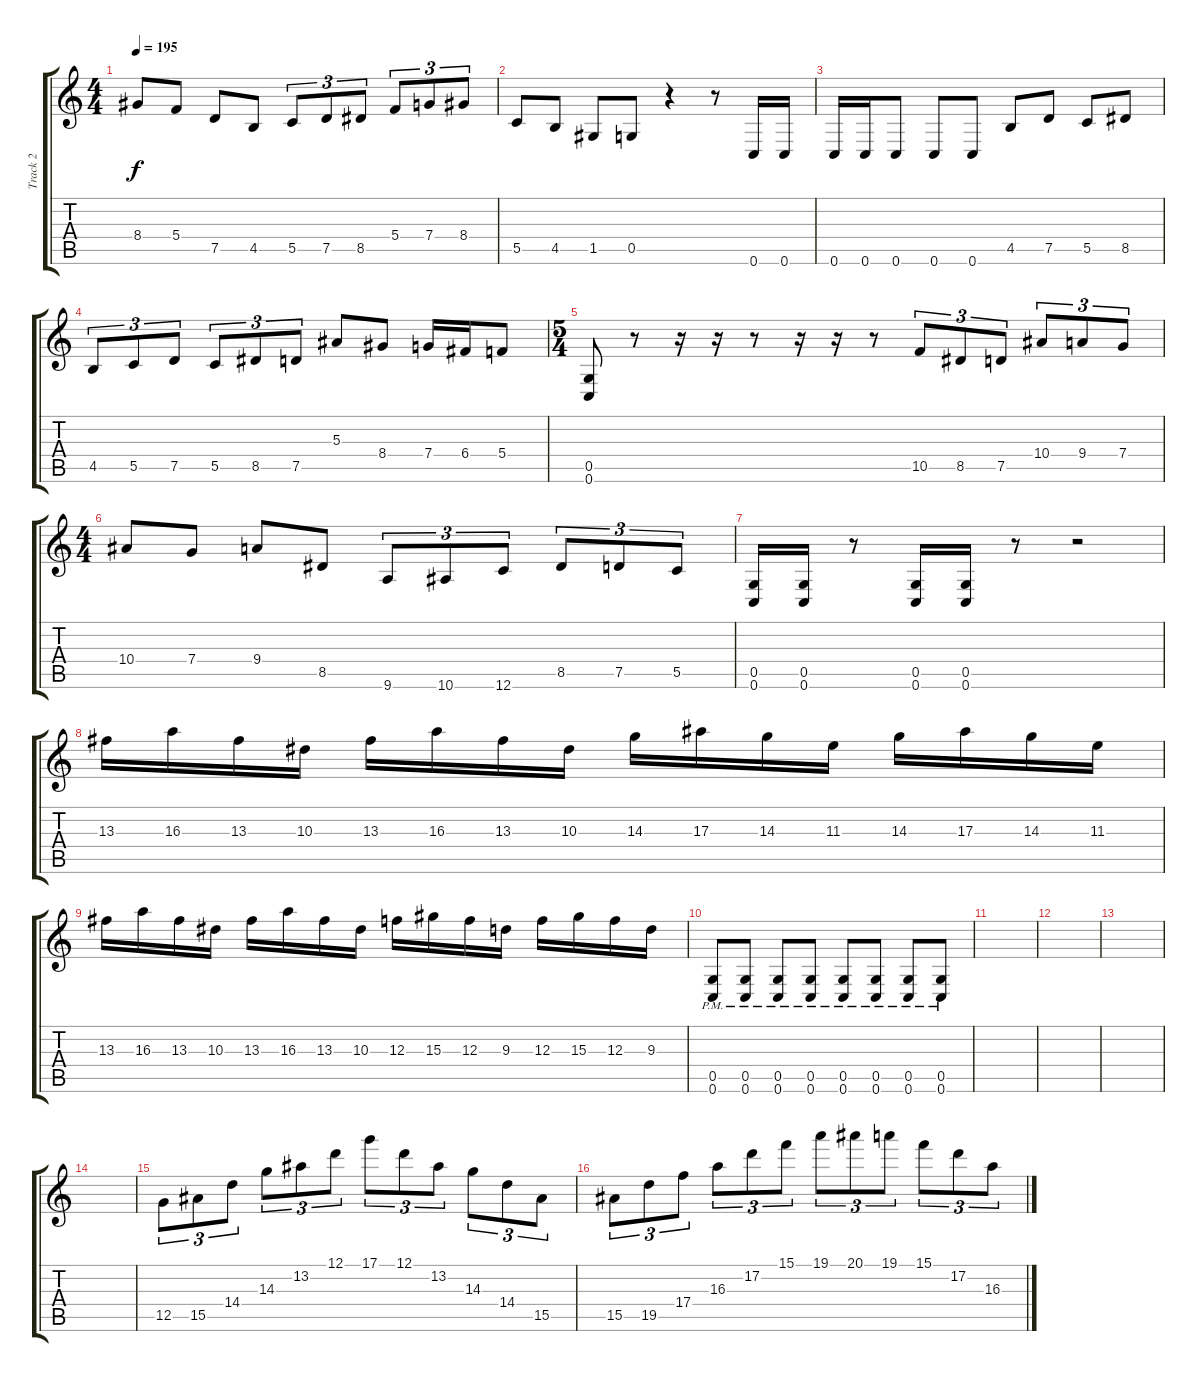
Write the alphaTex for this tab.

\track ("Track 2" "Track 2") {instrument distortionguitar}
\staff {score tabs}
\tuning (D4 A3 F3 C3 G2 C2) {hide}
\ts (4 4)
\tempo 195
\clef g2
\ks c
8.4.8{dy f} 5.4.8 7.5.8 4.5.8 5.5.8{tu (3 2)} 7.5.8{tu (3 2)} 8.5.8{tu (3 2)} 5.4.8{tu (3 2)} 7.4.8{tu (3 2)} 8.4.8{tu (3 2)} |
5.5.8 4.5.8 1.5.8 0.5.8 r.4 r.8 0.6.16 0.6.16 |
0.6.16 0.6.16 0.6.8 0.6.8 0.6.8 4.5.8 7.5.8 5.5.8 8.5.8 |
4.5.8{tu (3 2)} 5.5.8{tu (3 2)} 7.5.8{tu (3 2)} 5.5.8{tu (3 2)} 8.5.8{tu (3 2)} 7.5.8{tu (3 2)} 5.3.8 8.4.8 7.4.16 6.4.16 5.4.8 |
\ts (5 4)
(0.5 0.6).8 r.8 r.16 r.16 r.8 r.16 r.16 r.8 10.5.8{tu (3 2)} 8.5.8{tu (3 2)} 7.5.8{tu (3 2)} 10.4.8{tu (3 2)} 9.4.8{tu (3 2)} 7.4.8{tu (3 2)} |
\ts (4 4)
10.4.8 7.4.8 9.4.8 8.5.8 9.6.8{tu (3 2)} 10.6.8{tu (3 2)} 12.6.8{tu (3 2)} 8.5.8{tu (3 2)} 7.5.8{tu (3 2)} 5.5.8{tu (3 2)} |
(0.5 0.6).16 (0.5 0.6).16 r.8 (0.5 0.6).16 (0.5 0.6).16 r.8 r.2 |
13.3.16 16.3.16 13.3.16 10.3.16 13.3.16 16.3.16 13.3.16 10.3.16 14.3.16 17.3.16 14.3.16 11.3.16 14.3.16 17.3.16 14.3.16 11.3.16 |
13.3.16 16.3.16 13.3.16 10.3.16 13.3.16 16.3.16 13.3.16 10.3.16 12.3.16 15.3.16 12.3.16 9.3.16 12.3.16 15.3.16 12.3.16 9.3.16 |
(0.5{pm} 0.6{pm}).8 (0.5{pm} 0.6{pm}).8 (0.5{pm} 0.6{pm}).8 (0.5{pm} 0.6{pm}).8 (0.5{pm} 0.6{pm}).8 (0.5{pm} 0.6{pm}).8 (0.5{pm} 0.6{pm}).8 (0.5{pm} 0.6{pm}).8 |
|
|
|
|
12.5.8{tu (3 2)} 15.5.8{tu (3 2)} 14.4.8{tu (3 2)} 14.3.8{tu (3 2)} 13.2.8{tu (3 2)} 12.1.8{tu (3 2)} 17.1.8{tu (3 2)} 12.1.8{tu (3 2)} 13.2.8{tu (3 2)} 14.3.8{tu (3 2)} 14.4.8{tu (3 2)} 15.5.8{tu (3 2)} |
15.5.8{tu (3 2)} 19.5.8{tu (3 2)} 17.4.8{tu (3 2)} 16.3.8{tu (3 2)} 17.2.8{tu (3 2)} 15.1.8{tu (3 2)} 19.1.8{tu (3 2)} 20.1.8{tu (3 2)} 19.1.8{tu (3 2)} 15.1.8{tu (3 2)} 17.2.8{tu (3 2)} 16.3.8{tu (3 2)}
